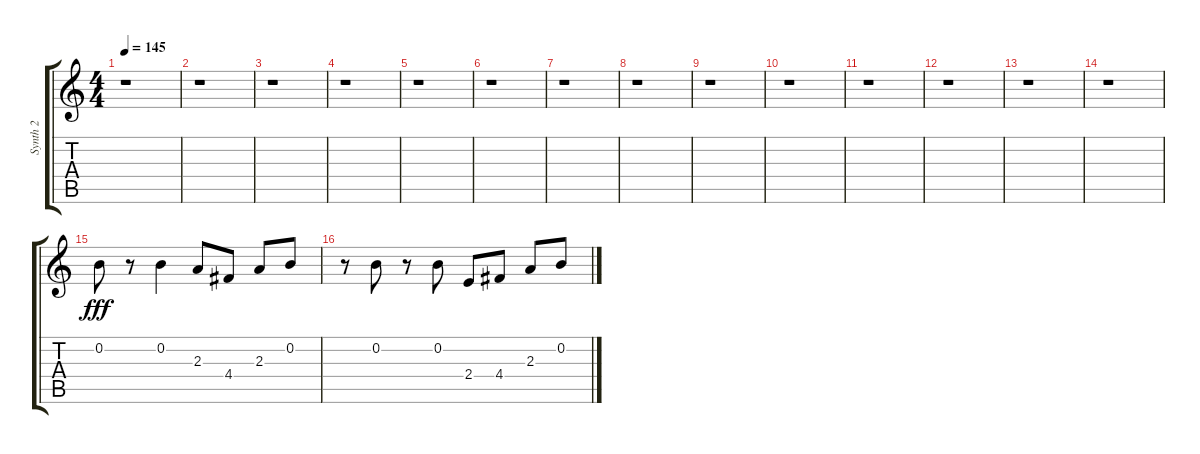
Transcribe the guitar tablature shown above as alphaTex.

\track ("Synth 2" "Synth 2") {instrument synthbass2}
\staff {score tabs}
\tuning (E4 B3 G3 D3 A2 E2) {hide}
\ts (4 4)
\tempo 145
\clef g2
\ks c
r.1{dy fff} |
r.1 |
r.1 |
r.1 |
r.1 |
r.1 |
r.1 |
r.1 |
r.1 |
r.1 |
r.1 |
r.1 |
r.1 |
r.1 |
0.2.8 r.8 0.2.4 2.3.8 4.4.8 2.3.8 0.2.8 |
r.8 0.2.8 r.8 0.2.8 2.4.8 4.4.8 2.3.8 0.2.8
